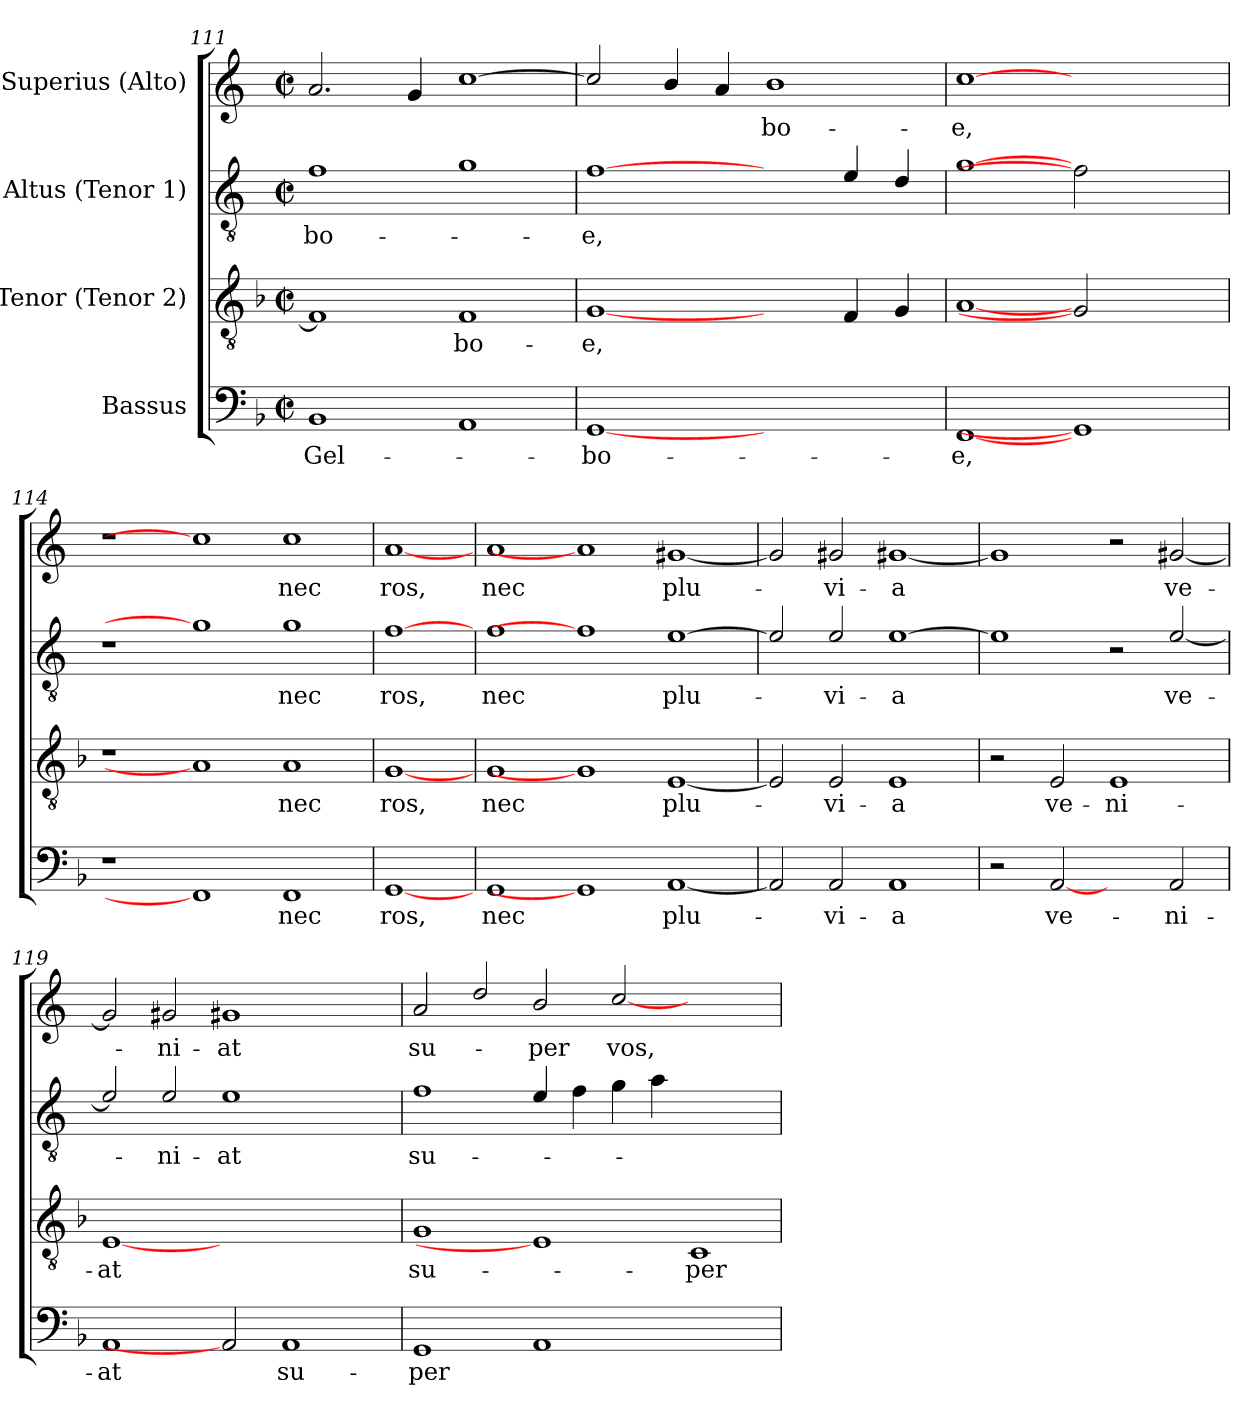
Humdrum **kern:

**kern	**text	**kern	**text	**kern	**text	**kern	**text
*part4	*part4	*part3	*part3	*part2	*part2	*part1	*part1
*staff4	*staff4	*staff3	*staff3	*staff2	*staff2	*staff1	*staff1
*I"Bassus	*	*I"Tenor (Tenor 2)	*	*I"Altus (Tenor 1)	*	*I"Superius (Alto)	*
*clefF4	*	*clefGv2	*	*clefGv2	*	*clefG2	*
*	*	*	*	*ITrd4c7	*	*ITrd4c7	*
*k[b-]	*	*k[b-]	*	*k[b-]	*	*k[b-]	*
*F:	*	*F:	*	*F:	*	*F:	*
*M2/2	*	*M2/2	*	*M2/2	*	*M2/2	*
*met(c|)	*	*met(c|)	*	*met(c|)	*	*met(c|)	*
=111	=111	=111	=111	=111	=111	=111	=111
!	!LO:LY:b	!	!	!	!LO:LY:b	!	!
1BB-	Gel-	1F]	.	1B-	-bo-	2.d/	.
.	.	.	.	.	.	4c/	.
!	!	!	!LO:LY:b	!	!	!	!
1AA	.	1F	-bo-	1c	.	[1f	.
=112	=112	=112	=112	=112	=112	=112	=112
!	!LO:LY:b	!	!LO:LY:b	!	!LO:LY:b	!	!
[1GG	-bo-	[1G	-e,	[1B-	-e,	2f/]	.
.	.	.	.	.	.	4e/	.
.	.	.	.	.	.	4d/	.
!	!	!	!	!	!	!	!LO:LY:b
1ryy	.	2ryy	.	2ryy	.	1e	-bo-
.	.	4F/	.	4A/	.	.	.
.	.	4G/	.	4G/	.	.	.
=113	=113	=113	=113	=113	=113	=113	=113
!	!LO:LY:b	!	!	!	!	!	!LO:LY:b
[1FF	-e,	[1A	.	[1c	.	[1f	-e,
1GG]	.	2G]	.	2B-]	.	1ryy	.
.	.	2ryy	.	2ryy	.	.	.
=114	=114	=114	=114	=114	=114	=114	=114
1r	.	1r	.	1r	.	1r	.
1FF]	.	1A]	.	1c]	.	1f]	.
!	!LO:LY:b	!	!LO:LY:b	!	!LO:LY:b	!	!LO:LY:b
1FF	nec	1A	nec	1c	nec	1f	nec
=115	=115	=115	=115	=115	=115	=115	=115
!	!LO:LY:b	!	!LO:LY:b	!	!LO:LY:b	!	!LO:LY:b
[1GG	ros,	[1G	ros,	[1B-	ros,	[1d	ros,
=116	=116	=116	=116	=116	=116	=116	=116
!	!LO:LY:b	!	!LO:LY:b	!	!LO:LY:b	!	!LO:LY:b
1GG	nec	1G	nec	1B-	nec	1d	nec
1GG]	.	1G]	.	1B-]	.	1d]	.
!	!LO:LY:b	!	!LO:LY:b	!	!LO:LY:b	!	!LO:LY:b
[1AA	plu-	[1E	plu-	[1A	plu-	[1c#X	plu-
=117	=117	=117	=117	=117	=117	=117	=117
2AA/]	.	2E/]	.	2A/]	.	2c#/]	.
!	!LO:LY:b	!	!LO:LY:b	!	!LO:LY:b	!	!LO:LY:b
2AA/	-vi-	2E/	-vi-	2A/	-vi-	2c#X/	-vi-
!	!LO:LY:b	!	!LO:LY:b	!	!LO:LY:b	!	!LO:LY:b
1AA	-a	1E	-a	[1A	-a	[1c#X	-a
!!LO:LB:g=z
=118	=118	=118	=118	=118	=118	=118	=118
2r	.	2r	.	1A]	.	1c#]	.
!	!LO:LY:b	!	!LO:LY:b	!	!	!	!
[2AA	ve-	2E/	ve-	.	.	.	.
!	!	!	!LO:LY:b	!	!	!	!
2ryy	.	1E	-ni-	2r	.	2r	.
!	!LO:LY:b	!	!	!	!LO:LY:b	!	!LO:LY:b
2AA/	-ni-	.	.	[2A/	ve-	[2c#X/	ve-
=119	=119	=119	=119	=119	=119	=119	=119
!	!LO:LY:b	!	!LO:LY:b	!	!	!	!
1AA	-at	[1E	-at	2A/]	.	2c#/]	.
!	!	!	!	!	!LO:LY:b	!	!LO:LY:b
.	.	.	.	2A/	-ni-	2c#X/	-ni-
!	!	!	!	!	!LO:LY:b	!	!LO:LY:b
2AA]	.	1.ryy	.	1A	-at	1c#X	-at
!	!LO:LY:b	!	!	!	!	!	!
1AA	su-	.	.	.	.	.	.
.	.	.	.	2ryy	.	2ryy	.
=120	=120	=120	=120	=120	=120	=120	=120
!	!LO:LY:b	!	!LO:LY:b	!	!LO:LY:b	!	!LO:LY:b
1GG	-per	1G	su-	1B-	su-	2d/	su-
.	.	.	.	.	.	2g/	.
!	!	!	!	!	!	!	!LO:LY:b
1AA	.	1E]	.	4A/	.	2e/	-per
.	.	.	.	4B-\	.	.	.
!	!	!	!	!	!	!	!LO:LY:b
.	.	.	.	4c\	.	[2f/	vos,
.	.	.	.	4d\	.	.	.
!	!	!	!LO:LY:b	!	!	!	!
1ryy	.	1C	-per	1ryy	.	1ryy	.
=	=	=	=	=	=	=	=
*-	*-	*-	*-	*-	*-	*-	*-
